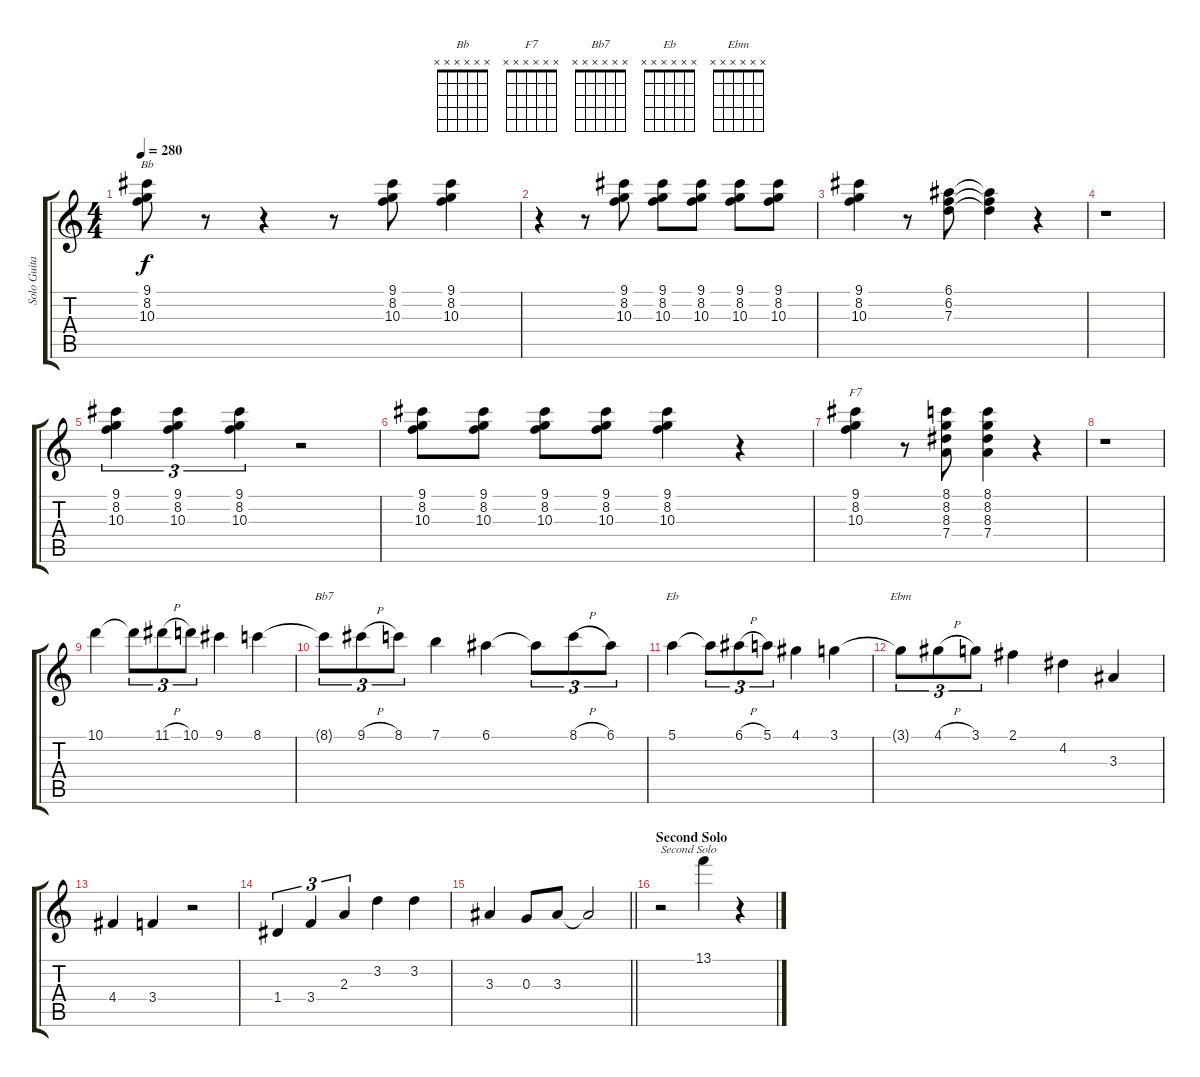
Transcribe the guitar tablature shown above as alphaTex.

\track ("Solo Guitar" "Solo Guita") {instrument acousticguitarsteel}
\staff {score tabs}
\tuning (E4 B3 G3 D3 A2 E2) {hide}
\chord ("Bb" x x x x x x)
\chord ("F7" x x x x x x)
\chord ("Bb7" x x x x x x)
\chord ("Eb" x x x x x x)
\chord ("Ebm" x x x x x x)
\ts (4 4)
\tempo 280
\clef g2
\ks c
(9.1 8.2 10.3).8{ch "Bb" dy f} r.8 r.4 r.8 (9.1 8.2 10.3).8 (9.1 8.2 10.3).4 |
r.4 r.8 (9.1 8.2 10.3).8 (9.1 8.2 10.3).8 (9.1 8.2 10.3).8 (9.1 8.2 10.3).8 (9.1 8.2 10.3).8 |
(9.1 8.2 10.3).4 r.8 (6.1 6.2 7.3).8 (6.1{t} 6.2{t} 7.3{t}).4 r.4 |
r.1 |
(9.1 8.2 10.3).4{tu (3 2)} (9.1 8.2 10.3).4{tu (3 2)} (9.1 8.2 10.3).4{tu (3 2)} r.2 |
(9.1 8.2 10.3).8 (9.1 8.2 10.3).8 (9.1 8.2 10.3).8 (9.1 8.2 10.3).8 (9.1 8.2 10.3).4 r.4 |
(9.1 8.2 10.3).4{ch "F7"} r.8 (8.1 8.2 8.3 7.4).8 (8.1 8.2 8.3 7.4).4 r.4 |
r.1 |
10.1.4 10.1{t}.8{tu (3 2)} 11.1{h}.8{tu (3 2)} 10.1.8{tu (3 2)} 9.1.4 8.1.4 |
8.1{t}.8{tu (3 2) ch "Bb7"} 9.1{h}.8{tu (3 2)} 8.1.8{tu (3 2)} 7.1.4 6.1.4 6.1{t}.8{tu (3 2)} 8.1{h}.8{tu (3 2)} 6.1.8{tu (3 2)} |
5.1.4{ch "Eb"} 5.1{t}.8{tu (3 2)} 6.1{h}.8{tu (3 2)} 5.1.8{tu (3 2)} 4.1.4 3.1.4 |
3.1{t}.8{tu (3 2) ch "Ebm"} 4.1{h}.8{tu (3 2)} 3.1.8{tu (3 2)} 2.1.4 4.2.4 3.3.4 |
4.4.4 3.4.4 r.2 |
1.4.4{tu (3 2)} 3.4.4{tu (3 2)} 2.3.4{tu (3 2)} 3.2.4 3.2.4 |
\barLineRight lightlight
3.3.4 0.3.8 3.3.8 3.3{t}.2 |
\section ("" "Second Solo")
r.2{txt "Second Solo"} 13.1.4 r.4
